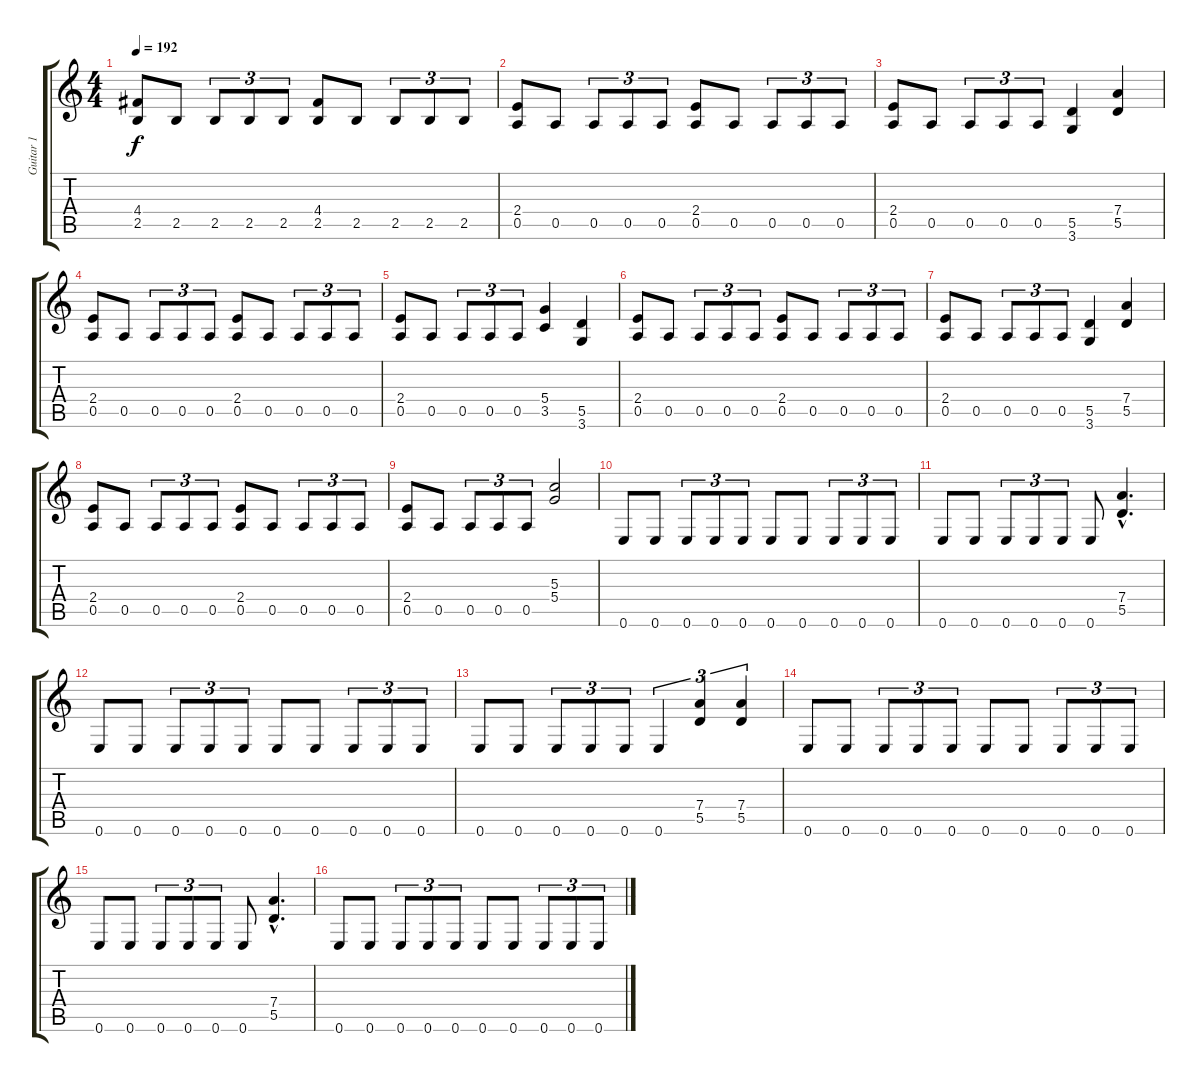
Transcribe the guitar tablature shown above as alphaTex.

\track ("Guitar 1" "Guitar 1") {instrument overdrivenguitar}
\staff {score tabs}
\tuning (E4 B3 G3 D3 A2 E2) {hide}
\ts (4 4)
\tempo 192
\clef g2
\ks c
(4.4 2.5).8{dy f} 2.5.8 2.5.8{tu (3 2)} 2.5.8{tu (3 2)} 2.5.8{tu (3 2)} (4.4 2.5).8 2.5.8 2.5.8{tu (3 2)} 2.5.8{tu (3 2)} 2.5.8{tu (3 2)} |
(2.4 0.5).8 0.5.8 0.5.8{tu (3 2)} 0.5.8{tu (3 2)} 0.5.8{tu (3 2)} (2.4 0.5).8 0.5.8 0.5.8{tu (3 2)} 0.5.8{tu (3 2)} 0.5.8{tu (3 2)} |
(2.4 0.5).8 0.5.8 0.5.8{tu (3 2)} 0.5.8{tu (3 2)} 0.5.8{tu (3 2)} (5.5 3.6).4 (7.4 5.5).4 |
(2.4 0.5).8 0.5.8 0.5.8{tu (3 2)} 0.5.8{tu (3 2)} 0.5.8{tu (3 2)} (2.4 0.5).8 0.5.8 0.5.8{tu (3 2)} 0.5.8{tu (3 2)} 0.5.8{tu (3 2)} |
(2.4 0.5).8 0.5.8 0.5.8{tu (3 2)} 0.5.8{tu (3 2)} 0.5.8{tu (3 2)} (5.4 3.5).4 (5.5 3.6).4 |
(2.4 0.5).8 0.5.8 0.5.8{tu (3 2)} 0.5.8{tu (3 2)} 0.5.8{tu (3 2)} (2.4 0.5).8 0.5.8 0.5.8{tu (3 2)} 0.5.8{tu (3 2)} 0.5.8{tu (3 2)} |
(2.4 0.5).8 0.5.8 0.5.8{tu (3 2)} 0.5.8{tu (3 2)} 0.5.8{tu (3 2)} (5.5 3.6).4 (7.4 5.5).4 |
(2.4 0.5).8 0.5.8 0.5.8{tu (3 2)} 0.5.8{tu (3 2)} 0.5.8{tu (3 2)} (2.4 0.5).8 0.5.8 0.5.8{tu (3 2)} 0.5.8{tu (3 2)} 0.5.8{tu (3 2)} |
(2.4 0.5).8 0.5.8 0.5.8{tu (3 2)} 0.5.8{tu (3 2)} 0.5.8{tu (3 2)} (5.3 5.4).2 |
0.6.8 0.6.8 0.6.8{tu (3 2)} 0.6.8{tu (3 2)} 0.6.8{tu (3 2)} 0.6.8 0.6.8 0.6.8{tu (3 2)} 0.6.8{tu (3 2)} 0.6.8{tu (3 2)} |
0.6.8 0.6.8 0.6.8{tu (3 2)} 0.6.8{tu (3 2)} 0.6.8{tu (3 2)} 0.6.8 (7.4{hac} 5.5{hac}).4{d} |
0.6.8 0.6.8 0.6.8{tu (3 2)} 0.6.8{tu (3 2)} 0.6.8{tu (3 2)} 0.6.8 0.6.8 0.6.8{tu (3 2)} 0.6.8{tu (3 2)} 0.6.8{tu (3 2)} |
0.6.8 0.6.8 0.6.8{tu (3 2)} 0.6.8{tu (3 2)} 0.6.8{tu (3 2)} 0.6.4{tu (3 2)} (7.4 5.5).4{tu (3 2)} (7.4 5.5).4{tu (3 2)} |
0.6.8 0.6.8 0.6.8{tu (3 2)} 0.6.8{tu (3 2)} 0.6.8{tu (3 2)} 0.6.8 0.6.8 0.6.8{tu (3 2)} 0.6.8{tu (3 2)} 0.6.8{tu (3 2)} |
0.6.8 0.6.8 0.6.8{tu (3 2)} 0.6.8{tu (3 2)} 0.6.8{tu (3 2)} 0.6.8 (7.4{hac} 5.5{hac}).4{d} |
0.6.8 0.6.8 0.6.8{tu (3 2)} 0.6.8{tu (3 2)} 0.6.8{tu (3 2)} 0.6.8 0.6.8 0.6.8{tu (3 2)} 0.6.8{tu (3 2)} 0.6.8{tu (3 2)}
